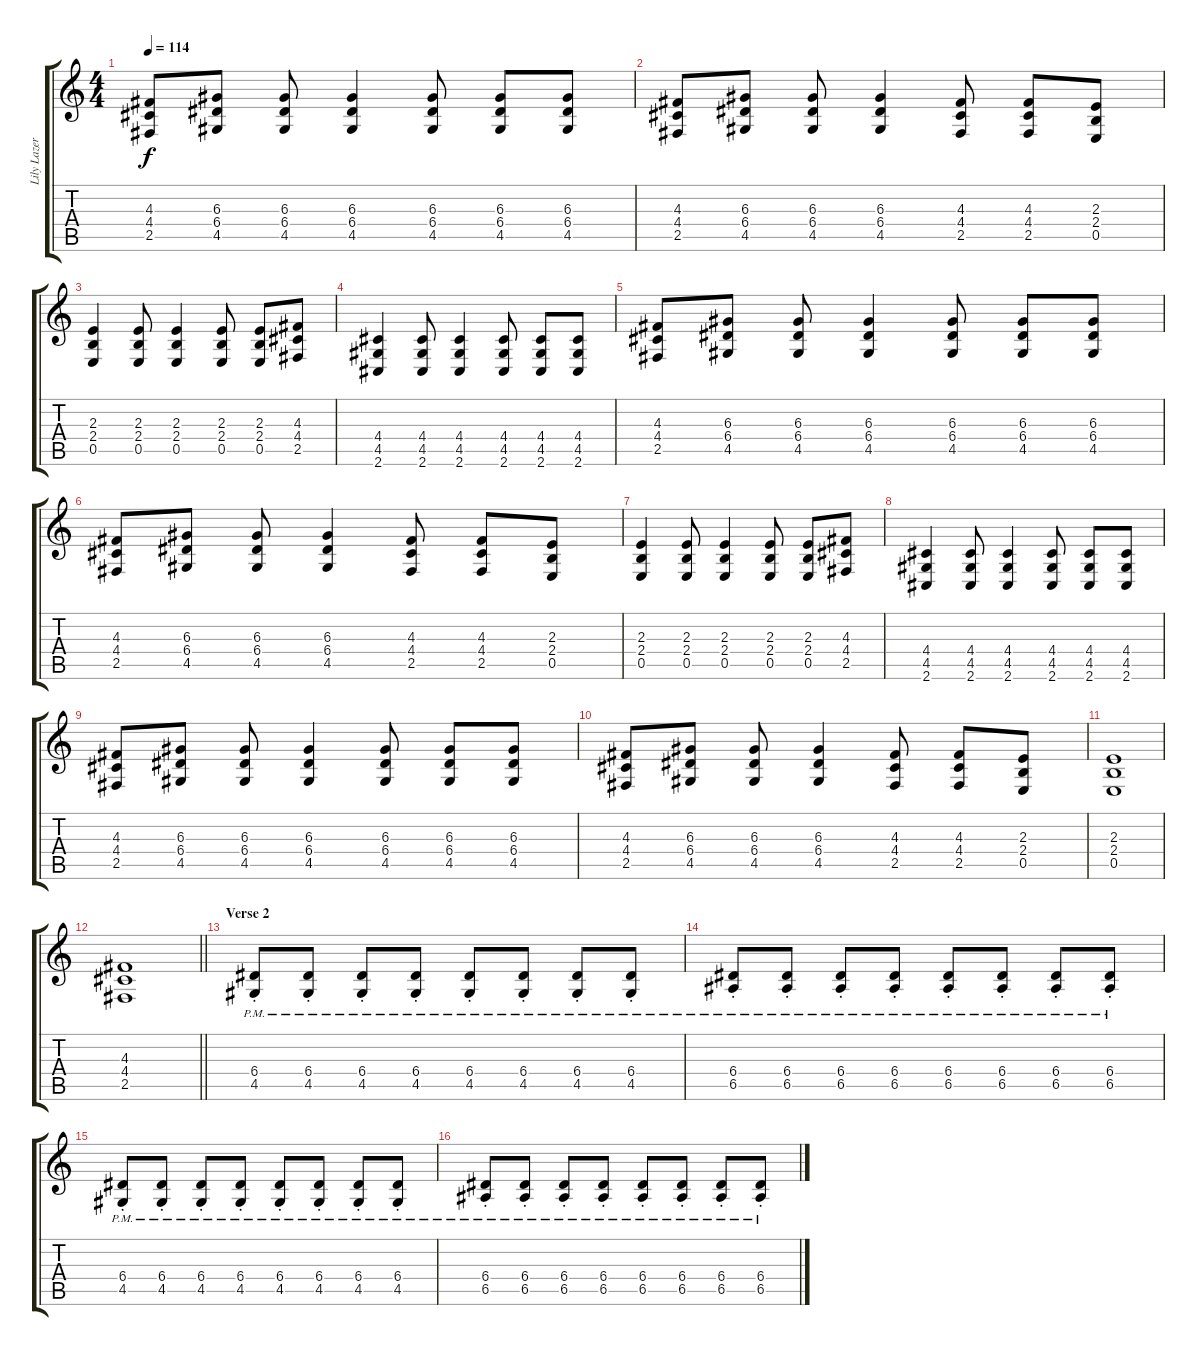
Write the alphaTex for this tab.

\track ("Lily Lazer (Guitar)" "Lily Lazer") {instrument distortionguitar}
\staff {score tabs}
\tuning (B3 Gb3 D3 A2 E2 B1) {hide}
\ts (4 4)
\tempo 114
\clef g2
\ks c
(4.3 4.4 2.5).8{dy f} (6.3 6.4 4.5).8 (6.3 6.4 4.5).8 (6.3 6.4 4.5).4 (6.3 6.4 4.5).8 (6.3 6.4 4.5).8 (6.3 6.4 4.5).8 |
(4.3 4.4 2.5).8 (6.3 6.4 4.5).8 (6.3 6.4 4.5).8 (6.3 6.4 4.5).4 (4.3 4.4 2.5).8 (4.3 4.4 2.5).8 (2.3 2.4 0.5).8 |
(2.3 2.4 0.5).4 (2.3 2.4 0.5).8 (2.3 2.4 0.5).4 (2.3 2.4 0.5).8 (2.3 2.4 0.5).8 (4.3 4.4 2.5).8 |
(4.4 4.5 2.6).4 (4.4 4.5 2.6).8 (4.4 4.5 2.6).4 (4.4 4.5 2.6).8 (4.4 4.5 2.6).8 (4.4 4.5 2.6).8 |
(4.3 4.4 2.5).8 (6.3 6.4 4.5).8 (6.3 6.4 4.5).8 (6.3 6.4 4.5).4 (6.3 6.4 4.5).8 (6.3 6.4 4.5).8 (6.3 6.4 4.5).8 |
(4.3 4.4 2.5).8 (6.3 6.4 4.5).8 (6.3 6.4 4.5).8 (6.3 6.4 4.5).4 (4.3 4.4 2.5).8 (4.3 4.4 2.5).8 (2.3 2.4 0.5).8 |
(2.3 2.4 0.5).4 (2.3 2.4 0.5).8 (2.3 2.4 0.5).4 (2.3 2.4 0.5).8 (2.3 2.4 0.5).8 (4.3 4.4 2.5).8 |
(4.4 4.5 2.6).4 (4.4 4.5 2.6).8 (4.4 4.5 2.6).4 (4.4 4.5 2.6).8 (4.4 4.5 2.6).8 (4.4 4.5 2.6).8 |
(4.3 4.4 2.5).8 (6.3 6.4 4.5).8 (6.3 6.4 4.5).8 (6.3 6.4 4.5).4 (6.3 6.4 4.5).8 (6.3 6.4 4.5).8 (6.3 6.4 4.5).8 |
(4.3 4.4 2.5).8 (6.3 6.4 4.5).8 (6.3 6.4 4.5).8 (6.3 6.4 4.5).4 (4.3 4.4 2.5).8 (4.3 4.4 2.5).8 (2.3 2.4 0.5).8 |
(2.3 2.4 0.5).1 |
\barLineRight lightlight
(4.3 4.4 2.5).1 |
\section ("" "Verse 2")
(6.4{pm st} 4.5{pm st}).8 (6.4{pm st} 4.5{pm st}).8 (6.4{pm st} 4.5{pm st}).8 (6.4{pm st} 4.5{pm st}).8 (6.4{pm st} 4.5{pm st}).8 (6.4{pm st} 4.5{pm st}).8 (6.4{pm st} 4.5{pm st}).8 (6.4{pm st} 4.5{pm st}).8 |
(6.4{pm st} 6.5{pm st}).8 (6.4{pm st} 6.5{pm st}).8 (6.4{pm st} 6.5{pm st}).8 (6.4{pm st} 6.5{pm st}).8 (6.4{pm st} 6.5{pm st}).8 (6.4{pm st} 6.5{pm st}).8 (6.4{pm st} 6.5{pm st}).8 (6.4{pm st} 6.5{pm st}).8 |
(6.4{pm st} 4.5{pm st}).8 (6.4{pm st} 4.5{pm st}).8 (6.4{pm st} 4.5{pm st}).8 (6.4{pm st} 4.5{pm st}).8 (6.4{pm st} 4.5{pm st}).8 (6.4{pm st} 4.5{pm st}).8 (6.4{pm st} 4.5{pm st}).8 (6.4{pm st} 4.5{pm st}).8 |
(6.4{pm st} 6.5{pm st}).8 (6.4{pm st} 6.5{pm st}).8 (6.4{pm st} 6.5{pm st}).8 (6.4{pm st} 6.5{pm st}).8 (6.4{pm st} 6.5{pm st}).8 (6.4{pm st} 6.5{pm st}).8 (6.4{pm st} 6.5{pm st}).8 (6.4{pm st} 6.5{pm st}).8
